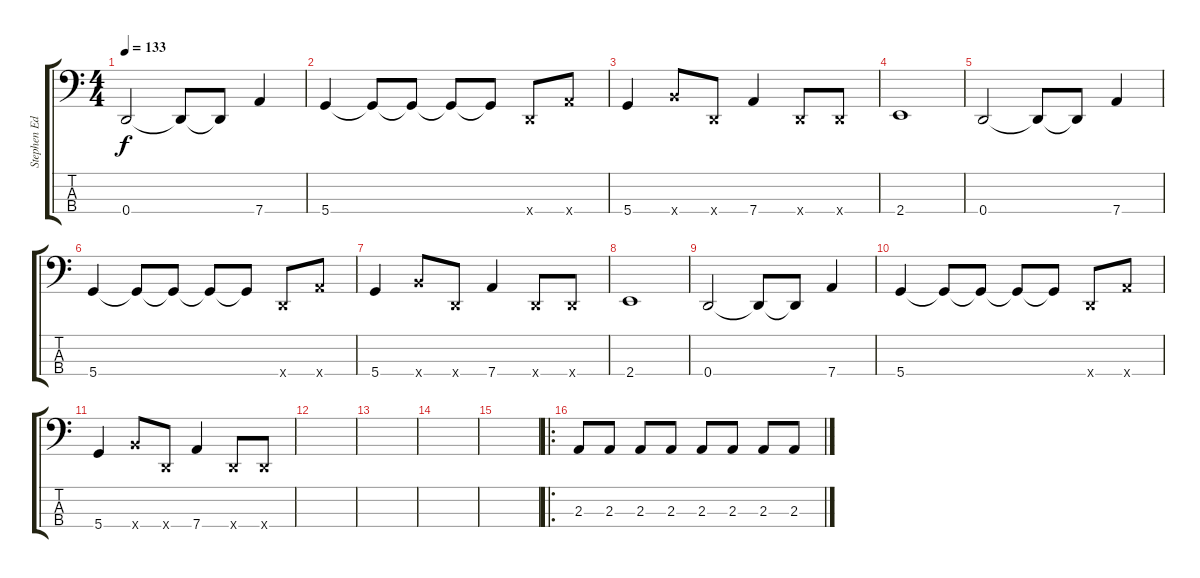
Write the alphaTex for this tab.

\track ("Stephen Edmondson" "Stephen Ed") {instrument electricbassfinger}
\staff {score tabs}
\tuning (F2 C2 G1 D1) {hide}
\ts (4 4)
\tempo 133
\clef f4
\ks c
0.4.2{dy f} 0.4{t}.8 0.4{t}.8 7.4.4 |
5.4.4 5.4{t}.8 5.4{t}.8 5.4{t}.8 5.4{t}.8 0.4{x}.8 7.4{x}.8 |
5.4.4 9.4{x}.8 0.4{x}.8 7.4.4 0.4{x}.8 0.4{x}.8 |
2.4.1 |
0.4.2 0.4{t}.8 0.4{t}.8 7.4.4 |
5.4.4 5.4{t}.8 5.4{t}.8 5.4{t}.8 5.4{t}.8 0.4{x}.8 7.4{x}.8 |
5.4.4 9.4{x}.8 0.4{x}.8 7.4.4 0.4{x}.8 0.4{x}.8 |
2.4.1 |
0.4.2 0.4{t}.8 0.4{t}.8 7.4.4 |
5.4.4 5.4{t}.8 5.4{t}.8 5.4{t}.8 5.4{t}.8 0.4{x}.8 7.4{x}.8 |
5.4.4 9.4{x}.8 0.4{x}.8 7.4.4 0.4{x}.8 0.4{x}.8 |
|
|
|
|
\ro
2.3.8 2.3.8 2.3.8 2.3.8 2.3.8 2.3.8 2.3.8 2.3.8
